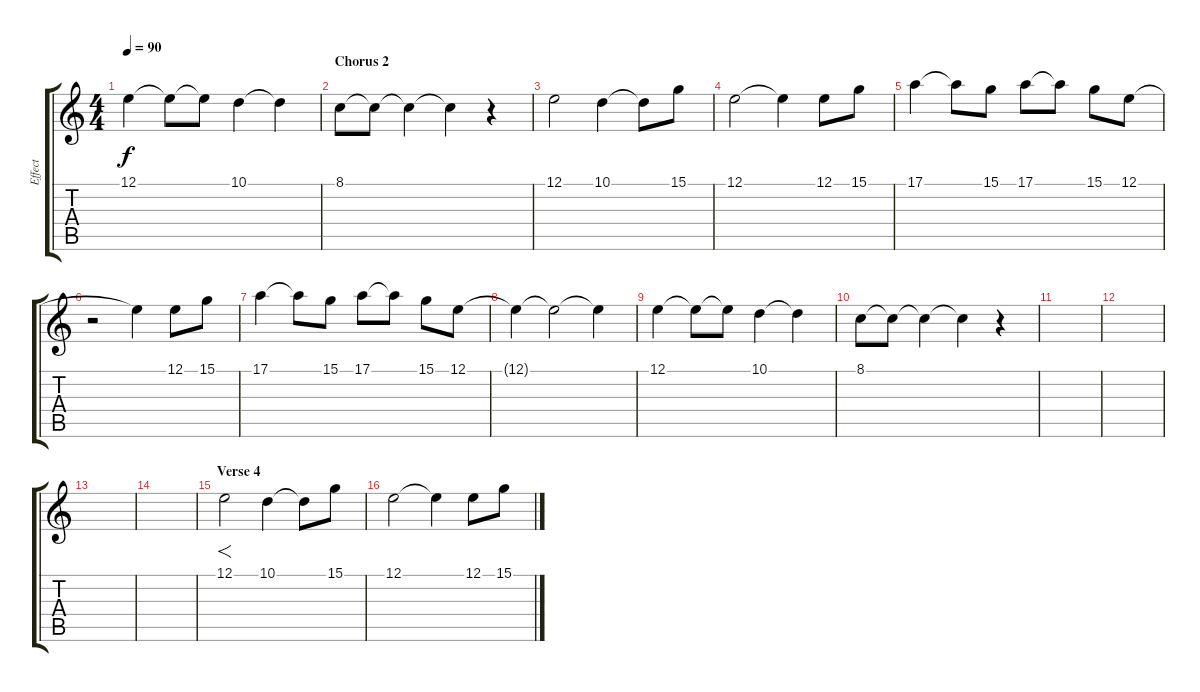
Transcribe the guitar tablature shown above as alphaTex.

\track ("Effect" "Effect") {instrument violin}
\staff {score tabs}
\tuning (E4 B3 G3 D3 A2 E2) {hide}
\ts (4 4)
\tempo 90
\clef g2
\ks c
12.1.4{dy f} 12.1{t}.8 12.1{t}.8 10.1.4 10.1{t}.4 |
\section ("" "Chorus 2")
8.1.8 8.1{t}.8 8.1{t}.4 8.1{t}.4 r.4 |
12.1.2{instrument synthbass2} 10.1.4 10.1{t}.8 15.1.8 |
12.1.2 12.1{t}.4 12.1.8 15.1.8 |
17.1.4 17.1{t}.8 15.1.8 17.1.8 17.1{t}.8 15.1.8 12.1.8 |
r.2 12.1{t}.4 12.1.8 15.1.8 |
17.1.4 17.1{t}.8 15.1.8 17.1.8 17.1{t}.8 15.1.8 12.1.8 |
12.1{t}.4 12.1{t}.2 12.1{t}.4 |
12.1.4 12.1{t}.8 12.1{t}.8 10.1.4 10.1{t}.4 |
8.1.8 8.1{t}.8 8.1{t}.4 8.1{t}.4 r.4 |
|
|
|
|
\section ("" "Verse 4")
12.1.2{f} 10.1.4 10.1{t}.8 15.1.8 |
12.1.2 12.1{t}.4 12.1.8 15.1.8
